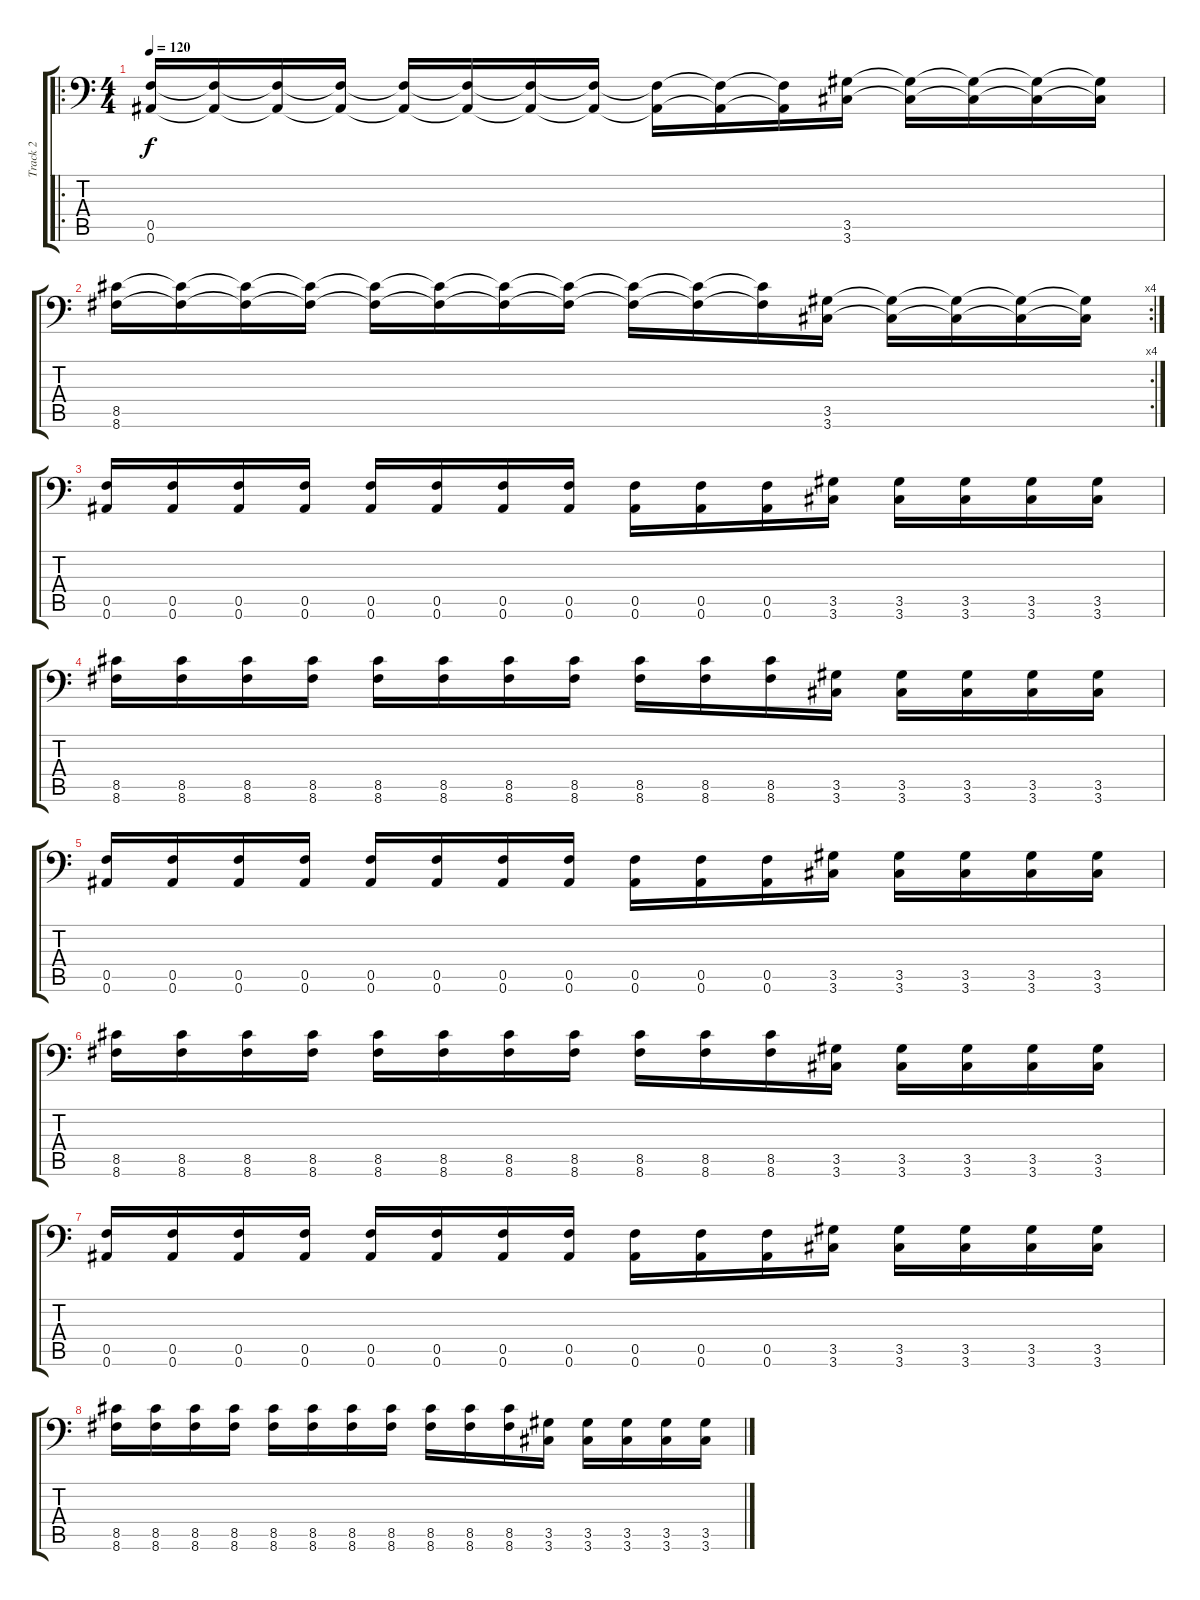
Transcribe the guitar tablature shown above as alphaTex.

\track ("Track 2" "Track 2") {instrument distortionguitar}
\staff {score tabs}
\tuning (C4 G3 Eb3 Bb2 F2 Bb1) {hide}
\ro
\ts (4 4)
\tempo 120
\clef f4
\ks c
(0.5 0.6).16{dy f} (0.5{t} 0.6{t}).16 (0.5{t} 0.6{t}).16 (0.5{t} 0.6{t}).16 (0.5{t} 0.6{t}).16 (0.5{t} 0.6{t}).16 (0.5{t} 0.6{t}).16 (0.5{t} 0.6{t}).16 (0.5{t} 0.6{t}).16 (0.5{t} 0.6{t}).16 (0.5{t} 0.6{t}).16 (3.5 3.6).16 (3.5{t} 3.6{t}).16 (3.5{t} 3.6{t}).16 (3.5{t} 3.6{t}).16 (3.5{t} 3.6{t}).16 |
\rc 4
(8.5 8.6).16 (8.5{t} 8.6{t}).16 (8.5{t} 8.6{t}).16 (8.5{t} 8.6{t}).16 (8.5{t} 8.6{t}).16 (8.5{t} 8.6{t}).16 (8.5{t} 8.6{t}).16 (8.5{t} 8.6{t}).16 (8.5{t} 8.6{t}).16 (8.5{t} 8.6{t}).16 (8.5{t} 8.6{t}).16 (3.5 3.6).16 (3.5{t} 3.6{t}).16 (3.5{t} 3.6{t}).16 (3.5{t} 3.6{t}).16 (3.5{t} 3.6{t}).16 |
(0.5 0.6).16 (0.5 0.6).16 (0.5 0.6).16 (0.5 0.6).16 (0.5 0.6).16 (0.5 0.6).16 (0.5 0.6).16 (0.5 0.6).16 (0.5 0.6).16 (0.5 0.6).16 (0.5 0.6).16 (3.5 3.6).16 (3.5 3.6).16 (3.5 3.6).16 (3.5 3.6).16 (3.5 3.6).16 |
(8.5 8.6).16 (8.5 8.6).16 (8.5 8.6).16 (8.5 8.6).16 (8.5 8.6).16 (8.5 8.6).16 (8.5 8.6).16 (8.5 8.6).16 (8.5 8.6).16 (8.5 8.6).16 (8.5 8.6).16 (3.5 3.6).16 (3.5 3.6).16 (3.5 3.6).16 (3.5 3.6).16 (3.5 3.6).16 |
(0.5 0.6).16 (0.5 0.6).16 (0.5 0.6).16 (0.5 0.6).16 (0.5 0.6).16 (0.5 0.6).16 (0.5 0.6).16 (0.5 0.6).16 (0.5 0.6).16 (0.5 0.6).16 (0.5 0.6).16 (3.5 3.6).16 (3.5 3.6).16 (3.5 3.6).16 (3.5 3.6).16 (3.5 3.6).16 |
(8.5 8.6).16 (8.5 8.6).16 (8.5 8.6).16 (8.5 8.6).16 (8.5 8.6).16 (8.5 8.6).16 (8.5 8.6).16 (8.5 8.6).16 (8.5 8.6).16 (8.5 8.6).16 (8.5 8.6).16 (3.5 3.6).16 (3.5 3.6).16 (3.5 3.6).16 (3.5 3.6).16 (3.5 3.6).16 |
(0.5 0.6).16 (0.5 0.6).16 (0.5 0.6).16 (0.5 0.6).16 (0.5 0.6).16 (0.5 0.6).16 (0.5 0.6).16 (0.5 0.6).16 (0.5 0.6).16 (0.5 0.6).16 (0.5 0.6).16 (3.5 3.6).16 (3.5 3.6).16 (3.5 3.6).16 (3.5 3.6).16 (3.5 3.6).16 |
(8.5 8.6).16 (8.5 8.6).16 (8.5 8.6).16 (8.5 8.6).16 (8.5 8.6).16 (8.5 8.6).16 (8.5 8.6).16 (8.5 8.6).16 (8.5 8.6).16 (8.5 8.6).16 (8.5 8.6).16 (3.5 3.6).16 (3.5 3.6).16 (3.5 3.6).16 (3.5 3.6).16 (3.5 3.6).16
